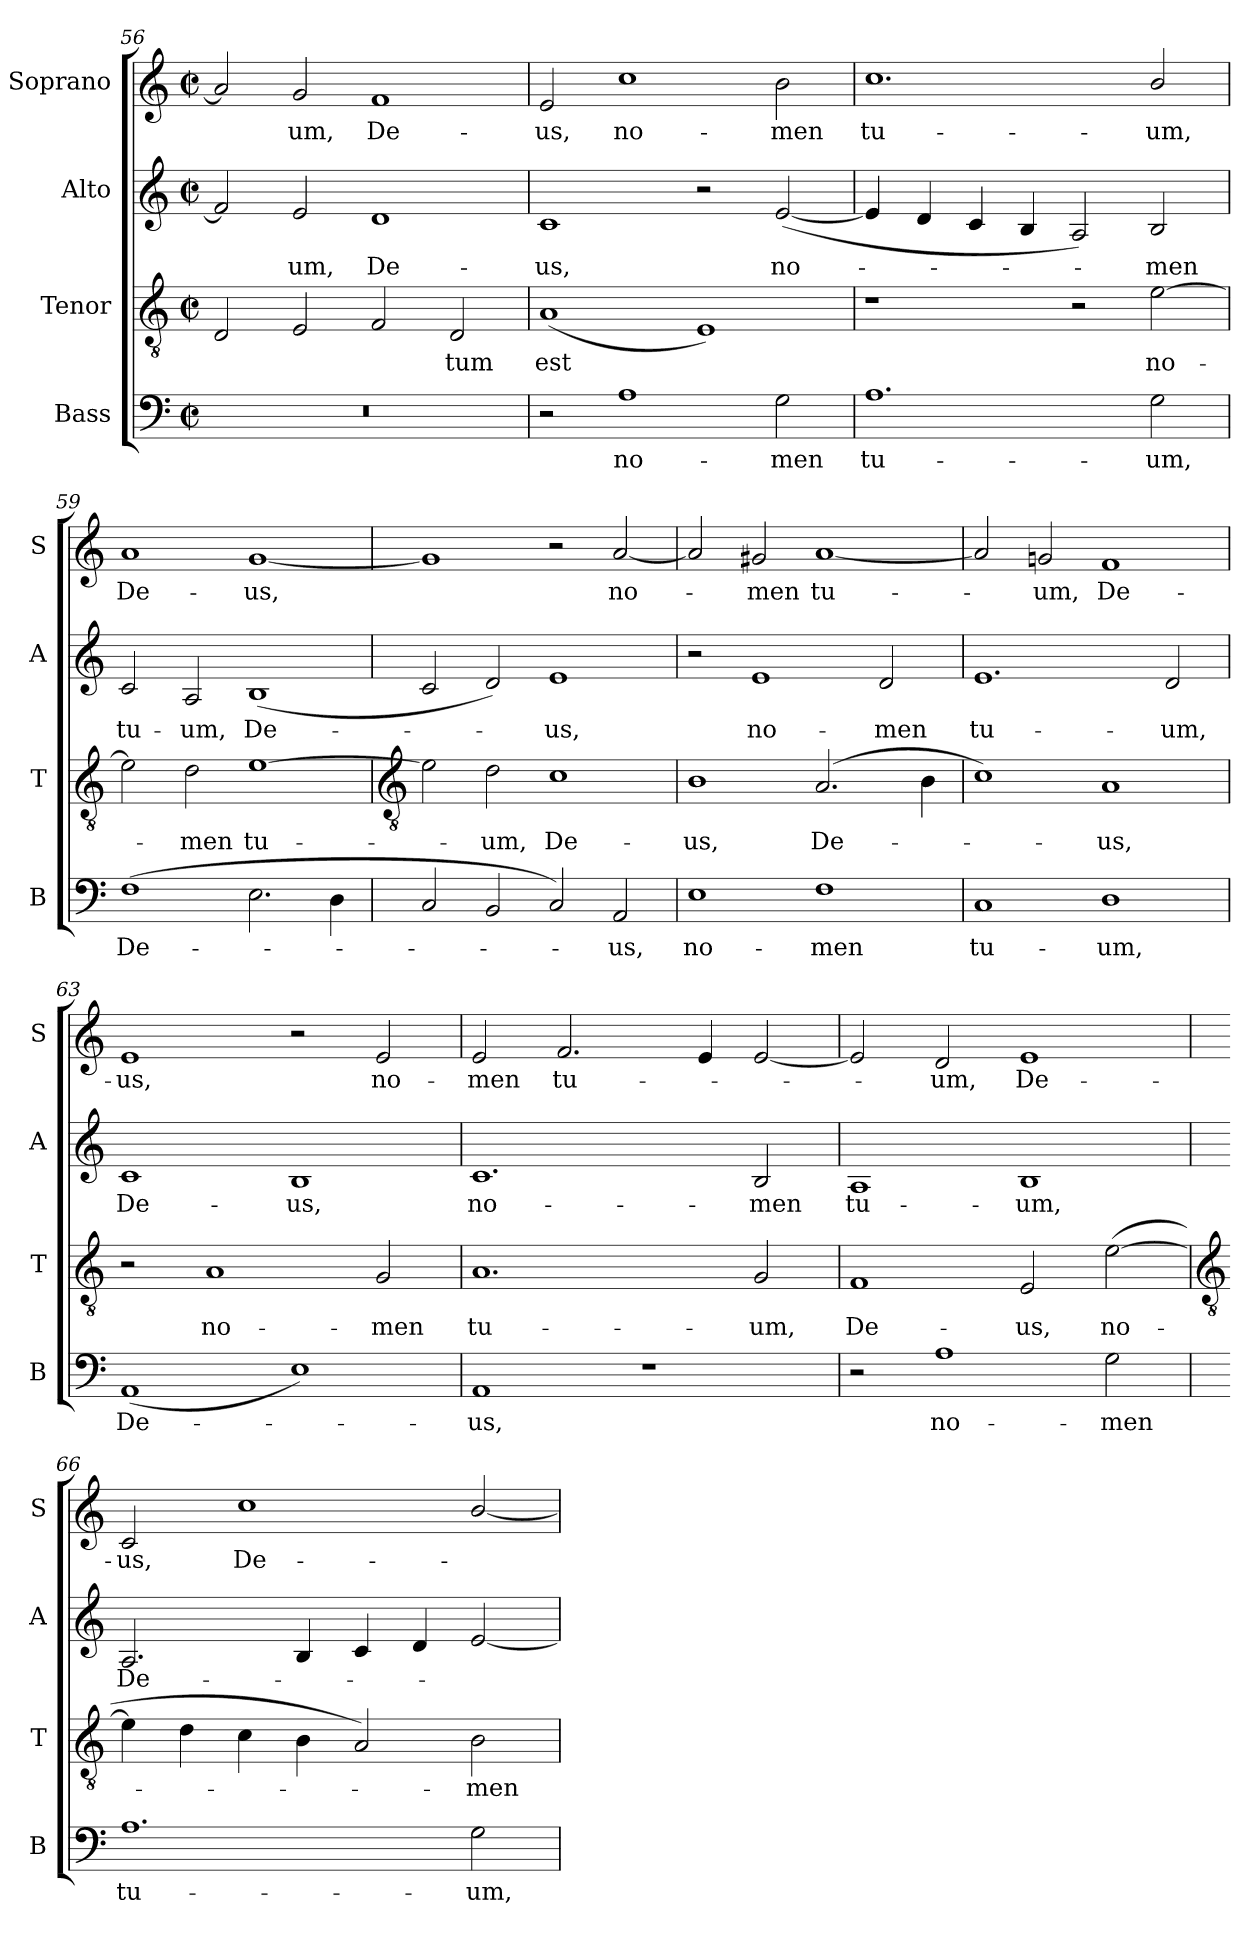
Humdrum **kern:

**kern	**text	**kern	**text	**kern	**text	**kern	**text
*part4	*part4	*part3	*part3	*part2	*part2	*part1	*part1
*staff4	*staff4	*staff3	*staff3	*staff2	*staff2	*staff1	*staff1
*I"Bass	*	*I"Tenor	*	*I"Alto	*	*I"Soprano	*
*I'B	*	*I'T	*	*I'A	*	*I'S	*
*clefF4	*	*clefGv2	*	*clefG2	*	*clefG2	*
*k[]	*	*k[]	*	*k[]	*	*k[]	*
*C:	*	*C:	*	*C:	*	*C:	*
*M4/2	*	*M4/2	*	*M4/2	*	*M4/2	*
*met(c|)	*	*met(c|)	*	*met(c|)	*	*met(c|)	*
=56	=56	=56	=56	=56	=56	=56	=56
0r	.	2D	.	2f]	.	2a]	.
!	!	!	!	!	!LO:LY:b	!	!LO:LY:b
.	.	2E	.	2e	um,	2g	um,
!	!	!	!	!	!LO:LY:b	!	!LO:LY:b
.	.	2F	.	1d	De-	1f	De-
!	!	!	!LO:LY:b	!	!	!	!
.	.	2D	tum	.	.	.	.
=57	=57	=57	=57	=57	=57	=57	=57
!	!	!	!LO:LY:b	!	!LO:LY:b	!	!LO:LY:b
2r	.	(<1A	est	1c	-us,	2e	-us,
!	!LO:LY:b	!	!	!	!	!	!LO:LY:b
1A	no-	.	.	.	.	1cc	no-
.	.	1E)	.	2r	.	.	.
!	!LO:LY:b	!	!	!	!LO:LY:b	!	!LO:LY:b
2G	-men	.	.	(<[2e	no-	2b	-men
=58	=58	=58	=58	=58	=58	=58	=58
!	!LO:LY:b	!	!	!	!	!	!LO:LY:b
1.A	tu-	1r	.	4e]	.	1.cc	tu-
.	.	.	.	4d	.	.	.
.	.	.	.	4c	.	.	.
.	.	.	.	4B	.	.	.
.	.	2r	.	2A)	.	.	.
!	!LO:LY:b	!	!LO:LY:b	!	!LO:LY:b	!	!LO:LY:b
2G	-um,	[2e	no-	2B	men	2b/	-um,
=59	=59	=59	=59	=59	=59	=59	=59
!	!LO:LY:b	!	!	!	!LO:LY:b	!	!LO:LY:b
(<1F	De-	2e]	.	2c	tu-	1a	De-
!	!	!	!LO:LY:b	!	!LO:LY:b	!	!
.	.	2d	men	2A	-um,	.	.
!	!	!	!LO:LY:b	!	!LO:LY:b	!	!LO:LY:b
2.E	.	[1e	tu-	(<1B	De-	[1g	-us,
4D	.	.	.	.	.	.	.
!!LO:LB:g=z
=60	=60	=60	=60	=60	=60	=60	=60
*	*	*clefGv2	*	*	*	*	*
2C	.	2e]	.	2c	.	1g]	.
!	!	!	!LO:LY:b	!	!	!	!
2BB	.	2d	um,	2d)	.	.	.
!	!	!	!LO:LY:b	!	!LO:LY:b	!	!
2C)	.	1c	De-	1e	us,	2r	.
!	!LO:LY:b	!	!	!	!	!	!LO:LY:b
2AA	us,	.	.	.	.	[2a	no-
=61	=61	=61	=61	=61	=61	=61	=61
!	!LO:LY:b	!	!LO:LY:b	!	!	!	!
1E	no-	1B	-us,	2r	.	2a]	.
!	!	!	!	!	!LO:LY:b	!	!LO:LY:b
.	.	.	.	1e	no-	2g#	men
!	!LO:LY:b	!	!LO:LY:b	!	!	!	!LO:LY:b
1F	-men	(>2.A	De-	.	.	[1a	tu-
!	!	!	!	!	!LO:LY:b	!	!
.	.	.	.	2d	-men	.	.
.	.	4B	.	.	.	.	.
=62	=62	=62	=62	=62	=62	=62	=62
!	!LO:LY:b	!	!	!	!LO:LY:b	!	!
1C	tu-	1c)	.	1.e	tu-	2a]	.
!	!	!	!	!	!	!	!LO:LY:b
.	.	.	.	.	.	2gn	um,
!	!LO:LY:b	!	!LO:LY:b	!	!	!	!LO:LY:b
1D	-um,	1A	us,	.	.	1f	De-
!	!	!	!	!	!LO:LY:b	!	!
.	.	.	.	2d	-um,	.	.
=63	=63	=63	=63	=63	=63	=63	=63
!	!LO:LY:b	!	!	!	!LO:LY:b	!	!LO:LY:b
(<1AA	De-	2r	.	1c	De-	1e	-us,
!	!	!	!LO:LY:b	!	!	!	!
.	.	1A	no-	.	.	.	.
!	!	!	!	!	!LO:LY:b	!	!
1E/)	.	.	.	1B	-us,	2r	.
!	!	!	!LO:LY:b	!	!	!	!LO:LY:b
.	.	2G	-men	.	.	2e	no-
=64	=64	=64	=64	=64	=64	=64	=64
!	!LO:LY:b	!	!LO:LY:b	!	!LO:LY:b	!	!LO:LY:b
1AA	us,	1.A	tu-	1.c	no-	2e	-men
!	!	!	!	!	!	!	!LO:LY:b
.	.	.	.	.	.	2.f	tu-
1r	.	.	.	.	.	.	.
.	.	.	.	.	.	4e	.
!	!	!	!LO:LY:b	!	!LO:LY:b	!	!
.	.	2G	-um,	2B	-men	[2e	.
=65	=65	=65	=65	=65	=65	=65	=65
!	!	!	!LO:LY:b	!	!LO:LY:b	!	!
2r	.	1F	De-	1A	tu-	2e]	.
!	!LO:LY:b	!	!	!	!	!	!LO:LY:b
1A	no-	.	.	.	.	2d	um,
!	!	!	!LO:LY:b	!	!LO:LY:b	!	!LO:LY:b
.	.	2E	-us,	1B	-um,	1e	De-
!	!LO:LY:b	!	!LO:LY:b	!	!	!	!
2G	-men	(>[2e	no-	.	.	.	.
!!LO:LB:g=z
=66	=66	=66	=66	=66	=66	=66	=66
*	*	*clefGv2	*	*	*	*	*
!	!LO:LY:b	!	!	!	!LO:LY:b	!	!LO:LY:b
1.A	tu-	4e]	.	2.A	De-	2c	-us,
.	.	4d	.	.	.	.	.
!	!	!	!	!	!	!	!LO:LY:b
.	.	4c	.	.	.	1cc	De-
.	.	4B	.	4B	.	.	.
.	.	2A)	.	4c	.	.	.
.	.	.	.	4d	.	.	.
!	!LO:LY:b	!	!LO:LY:b	!	!	!	!
2G	-um,	2B	men	[2e	.	[2b/	.
=	=	=	=	=	=	=	=
*-	*-	*-	*-	*-	*-	*-	*-
